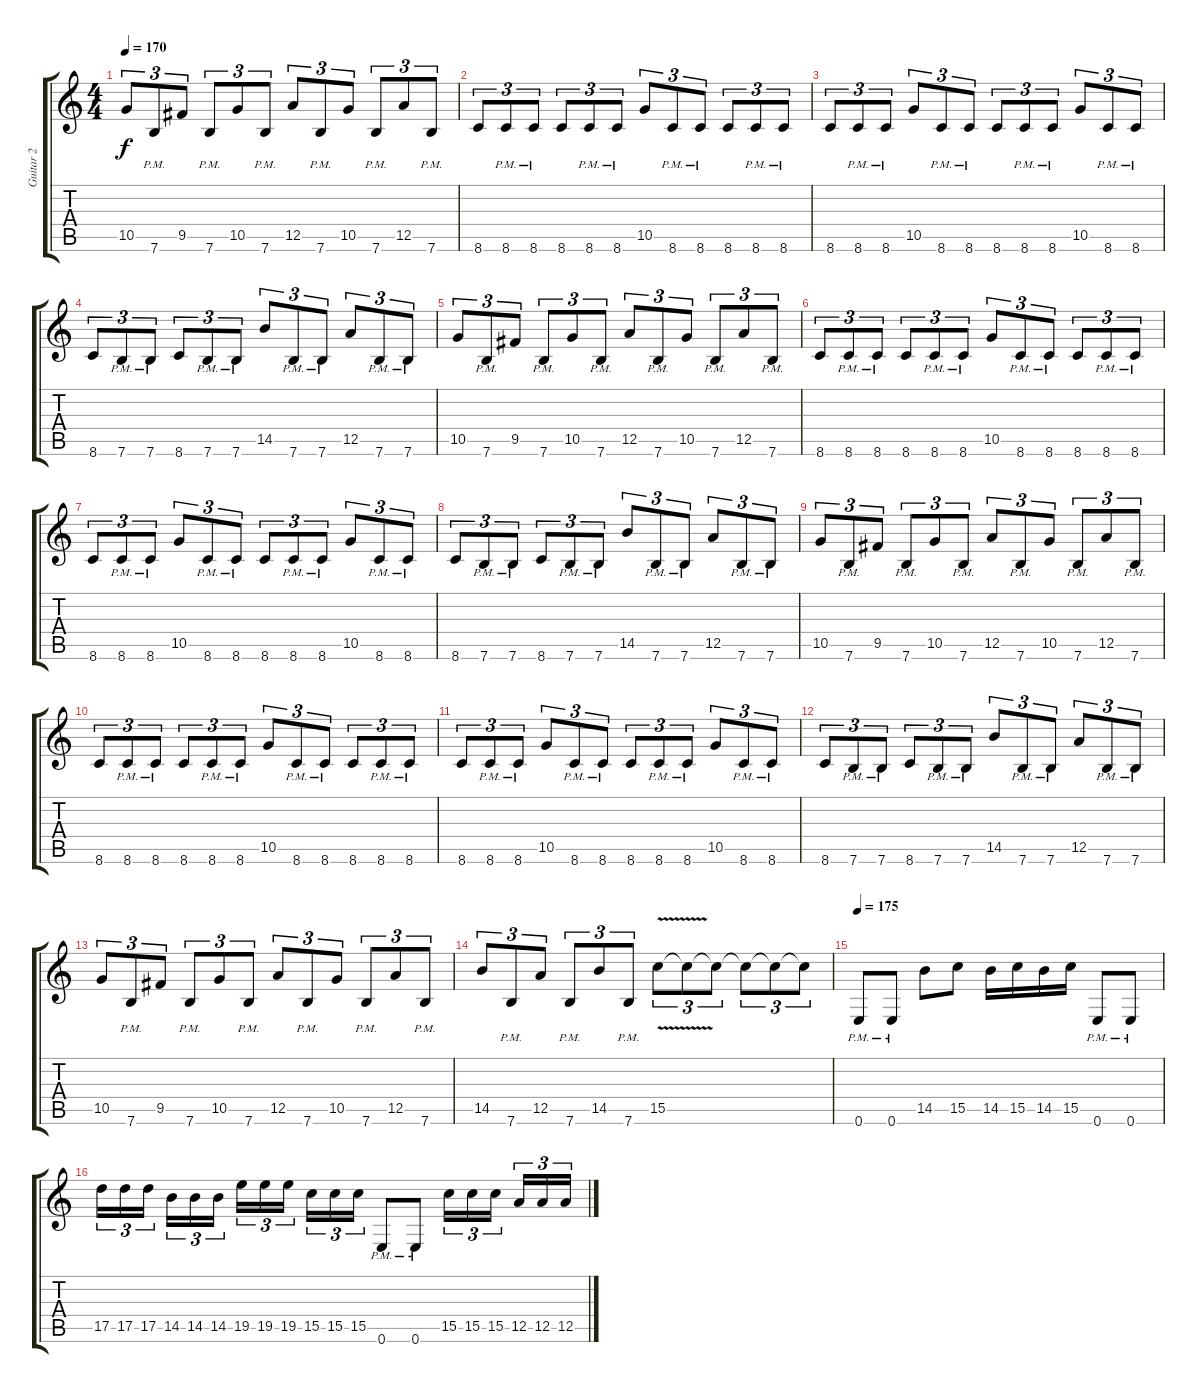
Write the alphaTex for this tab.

\track ("Guitar 2" "Guitar 2") {instrument overdrivenguitar}
\staff {score tabs}
\tuning (E4 B3 G3 D3 A2 E2) {hide}
\ts (4 4)
\tempo 170
\clef g2
\ks c
10.5.8{tu (3 2) dy f} 7.6{pm}.8{tu (3 2)} 9.5.8{tu (3 2)} 7.6{pm}.8{tu (3 2)} 10.5.8{tu (3 2)} 7.6{pm}.8{tu (3 2)} 12.5.8{tu (3 2)} 7.6{pm}.8{tu (3 2)} 10.5.8{tu (3 2)} 7.6{pm}.8{tu (3 2)} 12.5.8{tu (3 2)} 7.6{pm}.8{tu (3 2)} |
8.6.8{tu (3 2)} 8.6{pm}.8{tu (3 2)} 8.6{pm}.8{tu (3 2)} 8.6.8{tu (3 2)} 8.6{pm}.8{tu (3 2)} 8.6{pm}.8{tu (3 2)} 10.5.8{tu (3 2)} 8.6{pm}.8{tu (3 2)} 8.6{pm}.8{tu (3 2)} 8.6.8{tu (3 2)} 8.6{pm}.8{tu (3 2)} 8.6{pm}.8{tu (3 2)} |
8.6.8{tu (3 2)} 8.6{pm}.8{tu (3 2)} 8.6{pm}.8{tu (3 2)} 10.5.8{tu (3 2)} 8.6{pm}.8{tu (3 2)} 8.6{pm}.8{tu (3 2)} 8.6.8{tu (3 2)} 8.6{pm}.8{tu (3 2)} 8.6{pm}.8{tu (3 2)} 10.5.8{tu (3 2)} 8.6{pm}.8{tu (3 2)} 8.6{pm}.8{tu (3 2)} |
8.6.8{tu (3 2)} 7.6{pm}.8{tu (3 2)} 7.6{pm}.8{tu (3 2)} 8.6.8{tu (3 2)} 7.6{pm}.8{tu (3 2)} 7.6{pm}.8{tu (3 2)} 14.5.8{tu (3 2)} 7.6{pm}.8{tu (3 2)} 7.6{pm}.8{tu (3 2)} 12.5.8{tu (3 2)} 7.6{pm}.8{tu (3 2)} 7.6{pm}.8{tu (3 2)} |
10.5.8{tu (3 2)} 7.6{pm}.8{tu (3 2)} 9.5.8{tu (3 2)} 7.6{pm}.8{tu (3 2)} 10.5.8{tu (3 2)} 7.6{pm}.8{tu (3 2)} 12.5.8{tu (3 2)} 7.6{pm}.8{tu (3 2)} 10.5.8{tu (3 2)} 7.6{pm}.8{tu (3 2)} 12.5.8{tu (3 2)} 7.6{pm}.8{tu (3 2)} |
8.6.8{tu (3 2)} 8.6{pm}.8{tu (3 2)} 8.6{pm}.8{tu (3 2)} 8.6.8{tu (3 2)} 8.6{pm}.8{tu (3 2)} 8.6{pm}.8{tu (3 2)} 10.5.8{tu (3 2)} 8.6{pm}.8{tu (3 2)} 8.6{pm}.8{tu (3 2)} 8.6.8{tu (3 2)} 8.6{pm}.8{tu (3 2)} 8.6{pm}.8{tu (3 2)} |
8.6.8{tu (3 2)} 8.6{pm}.8{tu (3 2)} 8.6{pm}.8{tu (3 2)} 10.5.8{tu (3 2)} 8.6{pm}.8{tu (3 2)} 8.6{pm}.8{tu (3 2)} 8.6.8{tu (3 2)} 8.6{pm}.8{tu (3 2)} 8.6{pm}.8{tu (3 2)} 10.5.8{tu (3 2)} 8.6{pm}.8{tu (3 2)} 8.6{pm}.8{tu (3 2)} |
8.6.8{tu (3 2)} 7.6{pm}.8{tu (3 2)} 7.6{pm}.8{tu (3 2)} 8.6.8{tu (3 2)} 7.6{pm}.8{tu (3 2)} 7.6{pm}.8{tu (3 2)} 14.5.8{tu (3 2)} 7.6{pm}.8{tu (3 2)} 7.6{pm}.8{tu (3 2)} 12.5.8{tu (3 2)} 7.6{pm}.8{tu (3 2)} 7.6{pm}.8{tu (3 2)} |
10.5.8{tu (3 2)} 7.6{pm}.8{tu (3 2)} 9.5.8{tu (3 2)} 7.6{pm}.8{tu (3 2)} 10.5.8{tu (3 2)} 7.6{pm}.8{tu (3 2)} 12.5.8{tu (3 2)} 7.6{pm}.8{tu (3 2)} 10.5.8{tu (3 2)} 7.6{pm}.8{tu (3 2)} 12.5.8{tu (3 2)} 7.6{pm}.8{tu (3 2)} |
8.6.8{tu (3 2)} 8.6{pm}.8{tu (3 2)} 8.6{pm}.8{tu (3 2)} 8.6.8{tu (3 2)} 8.6{pm}.8{tu (3 2)} 8.6{pm}.8{tu (3 2)} 10.5.8{tu (3 2)} 8.6{pm}.8{tu (3 2)} 8.6{pm}.8{tu (3 2)} 8.6.8{tu (3 2)} 8.6{pm}.8{tu (3 2)} 8.6{pm}.8{tu (3 2)} |
8.6.8{tu (3 2)} 8.6{pm}.8{tu (3 2)} 8.6{pm}.8{tu (3 2)} 10.5.8{tu (3 2)} 8.6{pm}.8{tu (3 2)} 8.6{pm}.8{tu (3 2)} 8.6.8{tu (3 2)} 8.6{pm}.8{tu (3 2)} 8.6{pm}.8{tu (3 2)} 10.5.8{tu (3 2)} 8.6{pm}.8{tu (3 2)} 8.6{pm}.8{tu (3 2)} |
8.6.8{tu (3 2)} 7.6{pm}.8{tu (3 2)} 7.6{pm}.8{tu (3 2)} 8.6.8{tu (3 2)} 7.6{pm}.8{tu (3 2)} 7.6{pm}.8{tu (3 2)} 14.5.8{tu (3 2)} 7.6{pm}.8{tu (3 2)} 7.6{pm}.8{tu (3 2)} 12.5.8{tu (3 2)} 7.6{pm}.8{tu (3 2)} 7.6{pm}.8{tu (3 2)} |
10.5.8{tu (3 2)} 7.6{pm}.8{tu (3 2)} 9.5.8{tu (3 2)} 7.6{pm}.8{tu (3 2)} 10.5.8{tu (3 2)} 7.6{pm}.8{tu (3 2)} 12.5.8{tu (3 2)} 7.6{pm}.8{tu (3 2)} 10.5.8{tu (3 2)} 7.6{pm}.8{tu (3 2)} 12.5.8{tu (3 2)} 7.6{pm}.8{tu (3 2)} |
14.5.8{tu (3 2)} 7.6{pm}.8{tu (3 2)} 12.5.8{tu (3 2)} 7.6{pm}.8{tu (3 2)} 14.5.8{tu (3 2)} 7.6{pm}.8{tu (3 2)} 15.5{v}.8{tu (3 2)} 15.5{t}.8{tu (3 2)} 15.5{t}.8{tu (3 2)} 15.5{t}.8{tu (3 2)} 15.5{t}.8{tu (3 2)} 15.5{t}.8{tu (3 2)} |
\tempo 175
0.6{pm}.8 0.6{pm}.8 14.5.8 15.5.8 14.5.16 15.5.16 14.5.16 15.5.16 0.6{pm}.8 0.6{pm}.8 |
17.5.16{tu (3 2)} 17.5.16{tu (3 2)} 17.5.16{tu (3 2) beam splitsecondary} 14.5.16{tu (3 2)} 14.5.16{tu (3 2)} 14.5.16{tu (3 2)} 19.5.16{tu (3 2)} 19.5.16{tu (3 2)} 19.5.16{tu (3 2) beam splitsecondary} 15.5.16{tu (3 2)} 15.5.16{tu (3 2)} 15.5.16{tu (3 2)} 0.6{pm}.8 0.6{pm}.8 15.5.16{tu (3 2)} 15.5.16{tu (3 2)} 15.5.16{tu (3 2) beam splitsecondary} 12.5.16{tu (3 2)} 12.5.16{tu (3 2)} 12.5.16{tu (3 2)}
